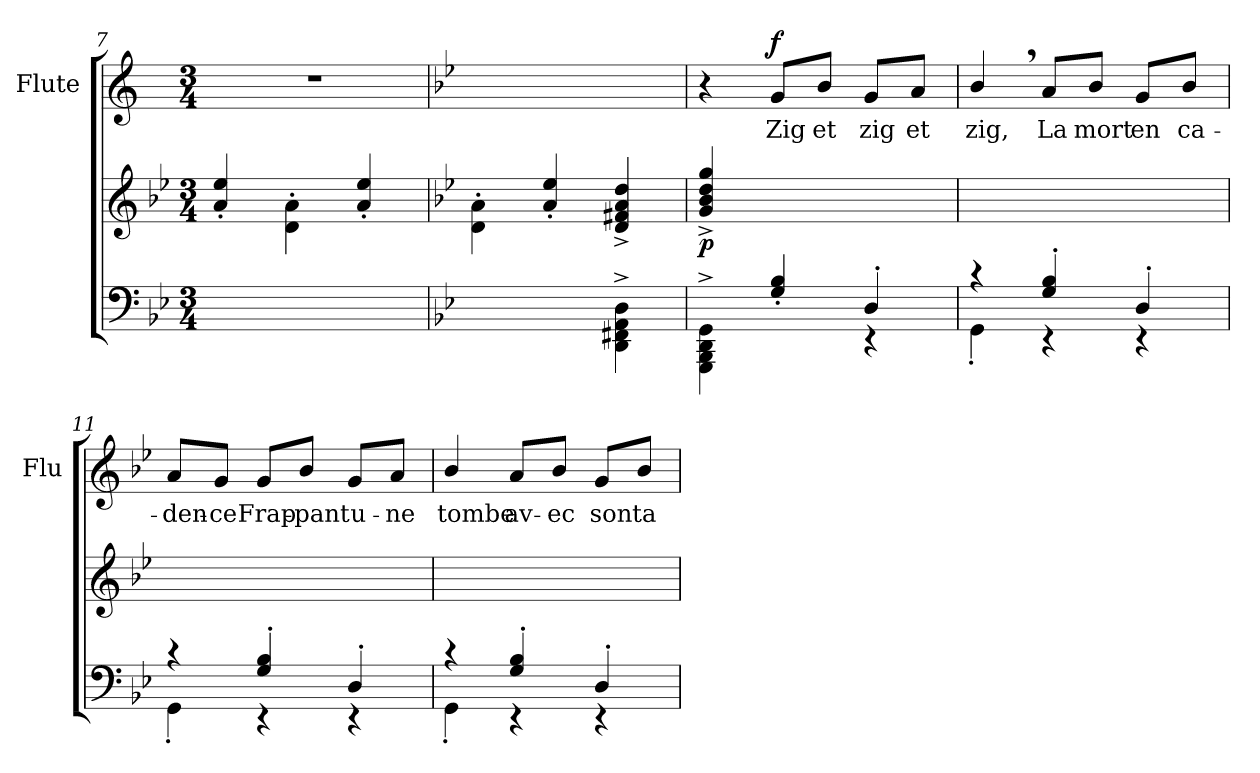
**kern	**kern	**dynam	**kern	**text	**dynam
*part3	*part2	*part2	*part1	*part1	*part1
*staff3	*staff2	*staff2	*staff1	*staff1	*staff1
*	*	*	*I"Flute	*	*
*	*	*	*I'Flu	*	*
*clefF4	*clefG2	*	*clefG2	*	*
*k[b-e-]	*k[b-e-]	*	*k[]	*	*
*B-:	*B-:	*	*C:	*	*
*M3/4	*M3/4	*	*M3/4	*	*
=7	=7	=7	=7	=7	=7
2.ryy	4a/'> 4ee-/'>	.	2.r	.	.
.	4d\'> 4a\'>	.	.	.	.
.	4a/'> 4ee-/'>	.	.	.	.
!!LO:LB:g=z
=8	=8	=8	=8	=8	=8
*	*	*	*k[b-e-]	*	*
*	*	*	*B-:	*	*
4ryy	4d\'> 4a\'>	.	2.ryy	.	.
4ryy	4a/'> 4ee-/'>	.	.	.	.
4DD\^> 4FF#X\^> 4AA\^> 4D\^>	4d/^> 4f#X/^> 4a/^> 4dd/^>	.	.	.	.
=9	=9	=9	=9	=9	=9
*^	*	*	*	*	*
!	!	!	!LO:DY:b	!	!	!
4GGG\^> 4BBB-\^> 4DD\^> 4GG\^>	2ryy	4g/^> 4b-/^> 4dd/^> 4gg/^>	p	4r	.	.
!	!	!	!	!	!LO:LY:b	!LO:DY:a
4G/'> 4B-/'>	.	2ryy	.	8g/L	Zig	f
!	!	!	!	!	!LO:LY:b	!
.	.	.	.	8b-/J	et	.
!	!	!	!	!	!LO:LY:b	!
4D'>/	4rEE	.	.	8g/L	zig	.
!	!	!	!	!	!LO:LY:b	!
.	.	.	.	8a/J	et	.
=10	=10	=10	=10	=10	=10	=10
!	!	!	!	!	!LO:LY:b	!
4rc	4GG'>\	2.ryy	.	4b-,>/	zig,	.
!	!	!	!	!	!LO:LY:b	!
4G/'> 4B-/'>	4rEE	.	.	8a/L	La	.
!	!	!	!	!	!LO:LY:b	!
.	.	.	.	8b-/J	mort	.
!	!	!	!	!	!LO:LY:b	!
4D'>/	4rEE	.	.	8g/L	en	.
!	!	!	!	!	!LO:LY:b	!
.	.	.	.	8b-/J	ca-	.
=11	=11	=11	=11	=11	=11	=11
!	!	!	!	!	!LO:LY:b	!
4rc	4GG'>\	2.ryy	.	8a/L	-den-	.
!	!	!	!	!	!LO:LY:b	!
.	.	.	.	8g/J	-ce	.
!	!	!	!	!	!LO:LY:b	!
4G/'> 4B-/'>	4rEE	.	.	8g/L	Frap-	.
!	!	!	!	!	!LO:LY:b	!
.	.	.	.	8b-/J	-pant	.
!	!	!	!	!	!LO:LY:b	!
4D'>/	4rEE	.	.	8g/L	u-	.
!	!	!	!	!	!LO:LY:b	!
.	.	.	.	8a/J	-ne	.
=12	=12	=12	=12	=12	=12	=12
!	!	!	!	!	!LO:LY:b	!
4rc	4GG'>\	2.ryy	.	4b-/	tombe	.
!	!	!	!	!	!LO:LY:b	!
4G/'> 4B-/'>	4rEE	.	.	8a/L	av-	.
!	!	!	!	!	!LO:LY:b	!
.	.	.	.	8b-/J	-ec	.
!	!	!	!	!	!LO:LY:b	!
4D'>/	4rEE	.	.	8g/L	son	.
!	!	!	!	!	!LO:LY:b	!
.	.	.	.	8b-/J	ta-	.
*v	*v	*	*	*	*	*
=	=	=	=	=	=
*-	*-	*-	*-	*-	*-
